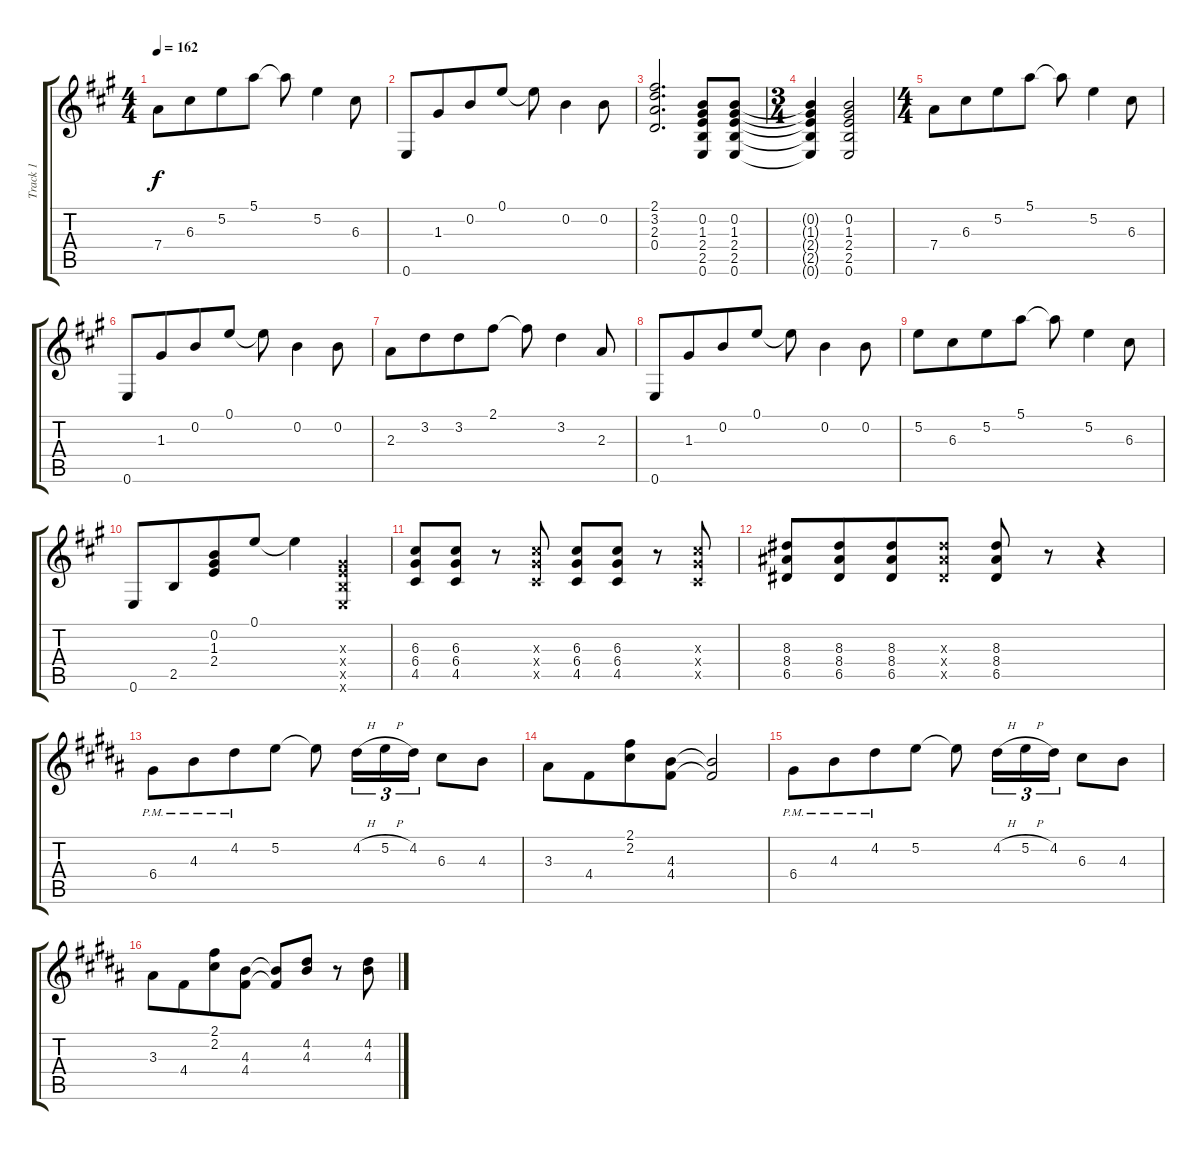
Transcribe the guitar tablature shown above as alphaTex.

\track ("Track 1" "Track 1") {instrument overdrivenguitar}
\staff {score tabs}
\tuning (E4 B3 G3 D3 A2 E2) {hide}
\ts (4 4)
\tempo 162
\clef g2
\ks f#minor
7.4.8{dy f} 6.3.8{beam merge} 5.2.8 5.1.8 5.1{t}.8 5.2.4 6.3.8 |
0.6.8 1.3.8{beam merge} 0.2.8 0.1.8 0.1{t}.8 0.2.4 0.2.8 |
(2.1 3.2 2.3 0.4).2{d} (0.2 1.3 2.4 2.5 0.6).8 (0.2 1.3 2.4 2.5 0.6).8 |
\ts (3 4)
(0.2{t} 1.3{t} 2.4{t} 2.5{t} 0.6{t}).4 (0.2 1.3 2.4 2.5 0.6).2 |
\ts (4 4)
7.4.8 6.3.8{beam merge} 5.2.8 5.1.8 5.1{t}.8 5.2.4 6.3.8 |
0.6.8 1.3.8{beam merge} 0.2.8 0.1.8 0.1{t}.8 0.2.4 0.2.8 |
2.3.8 3.2.8{beam merge} 3.2.8 2.1.8 2.1{t}.8 3.2.4 2.3.8 |
0.6.8 1.3.8{beam merge} 0.2.8 0.1.8 0.1{t}.8 0.2.4 0.2.8 |
5.2.8 6.3.8{beam merge} 5.2.8 5.1.8 5.1{t}.8 5.2.4 6.3.8 |
0.6.8 2.5.8{beam merge} (0.2 1.3 2.4).8 0.1.8 0.1{t}.4 (1.3{x} 2.4{x} 2.5{x} 0.6{x}).4{instrument overdrivenguitar} |
(6.3 6.4 4.5).8 (6.3 6.4 4.5).8 r.8 (6.3{x} 6.4{x} 4.5{x}).8 (6.3 6.4 4.5).8 (6.3 6.4 4.5).8 r.8 (6.3{x} 6.4{x} 4.5{x}).8 |
(8.3 8.4 6.5).8 (8.3 8.4 6.5).8{beam merge} (8.3 8.4 6.5).8 (8.3{x} 8.4{x} 6.5{x}).8 (8.3 8.4 6.5).8 r.8 r.4 |
\ks g#minor
6.4{pm}.8 4.3{pm}.8{beam merge} 4.2{pm}.8 5.2.8 5.2{t}.8 4.2{h}.16{tu (3 2)} 5.2{h}.16{tu (3 2)} 4.2.16{tu (3 2)} 6.3.8 4.3.8 |
3.3.8 4.4.8{beam merge} (2.1 2.2).8 (4.3 4.4).8 (4.3{t} 4.4{t}).2 |
6.4{pm}.8 4.3{pm}.8{beam merge} 4.2{pm}.8 5.2.8 5.2{t}.8 4.2{h}.16{tu (3 2)} 5.2{h}.16{tu (3 2)} 4.2.16{tu (3 2)} 6.3.8 4.3.8 |
3.3.8 4.4.8{beam merge} (2.1 2.2).8 (4.3 4.4).8 (4.3{t} 4.4{t}).8 (4.2 4.3).8 r.8 (4.2 4.3).8
